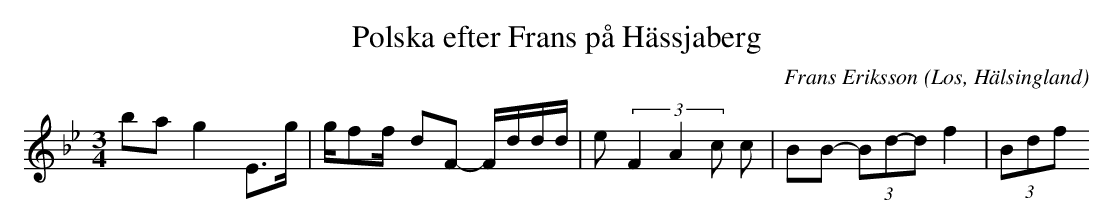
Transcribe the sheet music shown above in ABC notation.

X:1
T:Polska efter Frans på Hässjaberg
O:Los, Hälsingland
M:3/4
C:Frans Eriksson
K:Bb
ba g2 E>g |g/ff/- dF- F/d/d/d/|e3/3 (3F2A2c c| BB -(3Bd-d f2|-(3Bdf
